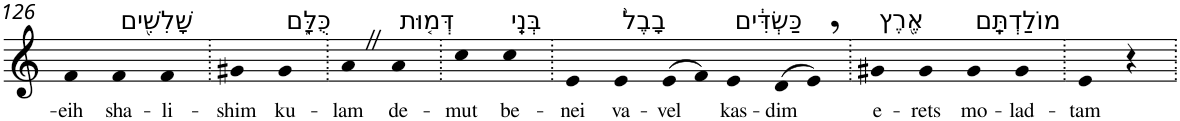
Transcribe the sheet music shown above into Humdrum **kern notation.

**kern	**text
*part1	*part1
*staff1	*staff1
*I"Piano	*
*I'Pno	*
!!LO:PB:g=z
*clefG2	*
*k[]	*
=126	=126
!	!LO:LY:b
4f	-eih
!LO:TX:a:t=שָׁלִשִׁ֖ים	!
!	!LO:LY:b
4f	sha-
!	!LO:LY:b
4f	-li-
=127.	=127.
!	!LO:LY:b
4g#X	-shim
!LO:TX:a:t=כֻּלָּ֑ם	!
!	!LO:LY:b
4g#	ku-
=128.	=128.
!	!LO:LY:b
4aZ	-lam
!LO:TX:a:t=דְּמ֤וּת	!
!	!LO:LY:b
4a	de-
=129.	=129.
!	!LO:LY:b
4cc	-mut
!LO:TX:a:t=בְּנֵֽי	!
!	!LO:LY:b
4cc	be-
=130.	=130.
!	!LO:LY:b
4e	-nei
!LO:TX:a:t=בָבֶל֙	!
!	!LO:LY:b
4e	va-
!	!LO:LY:b
(>8e	-vel
8f)	.
!LO:TX:a:t=כַּשְׂדִּ֔ים	!
!	!LO:LY:b
4e	kas-
!	!LO:LY:b
(>8d	-dim
8e,)	.
=131.	=131.
!LO:TX:a:t=אֶ֖רֶץ	!
!	!LO:LY:b
4g#X	e-
!	!LO:LY:b
4g#	-rets
!LO:TX:a:t=מוֹלַדְתָּֽם	!
!	!LO:LY:b
4g#	mo-
!	!LO:LY:b
4g#	-lad-
=132.	=132.
!	!LO:LY:b
4e	-tam
4r	.
=.	=.
*-	*-
